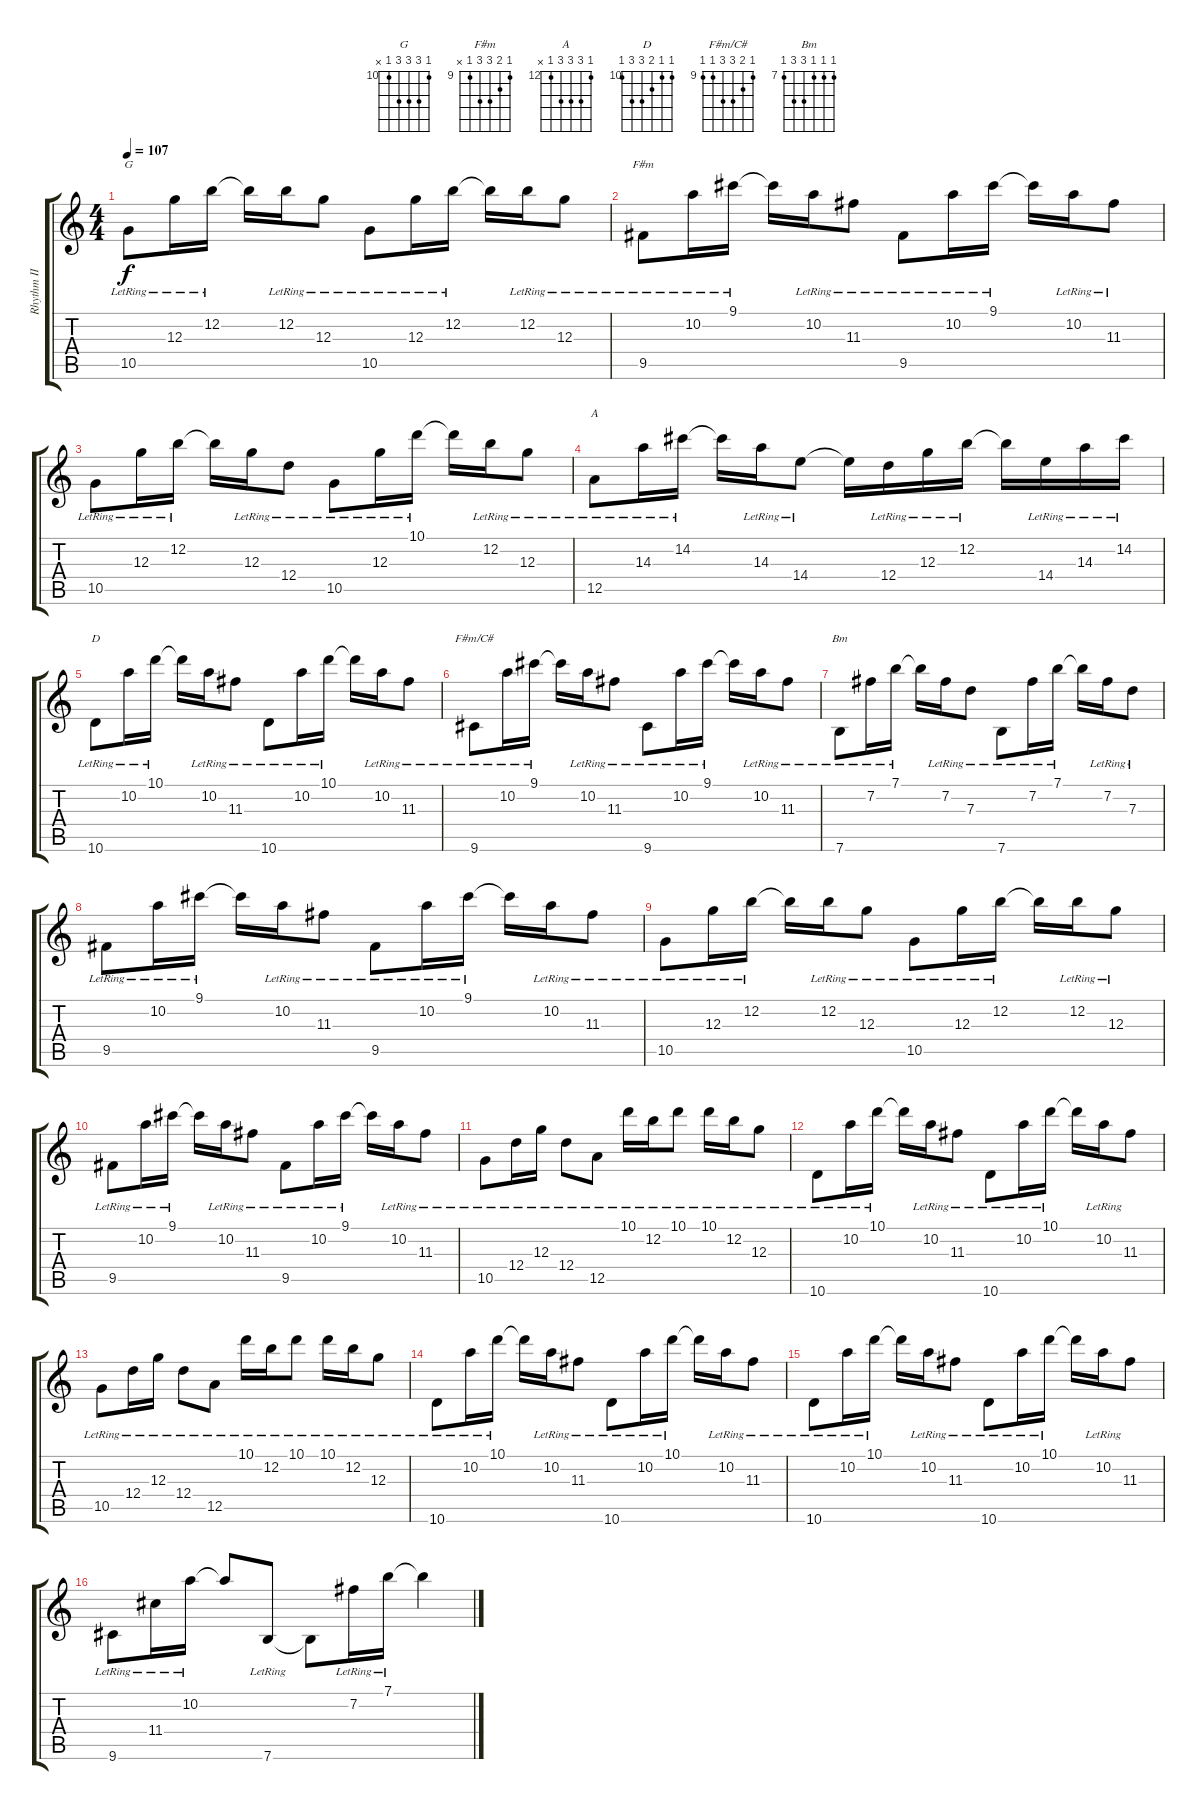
\track ("Rhythm II" "Rhythm II") {instrument acousticguitarsteel}
\staff {score tabs}
\tuning (E4 B3 G3 D3 A2 E2) {hide}
\chord ("G" 10 12 12 12 10 x) {firstfret 10}
\chord ("F#m" 9 10 11 11 9 x) {firstfret 9}
\chord ("A" 12 14 14 14 12 x) {firstfret 12}
\chord ("D" 10 10 11 12 12 10) {firstfret 10}
\chord ("F#m/C#" 9 10 11 11 9 9) {firstfret 9}
\chord ("Bm" 7 7 7 9 9 7) {firstfret 7}
\ts (4 4)
\tempo 107
\clef g2
\ks c
10.5{lr}.8{ch "G" dy f} 12.3{lr}.16 12.2{lr}.16 12.2{t}.16 12.2{lr}.16 12.3{lr}.8 10.5{lr}.8 12.3{lr}.16 12.2{lr}.16 12.2{t}.16 12.2{lr}.16 12.3{lr}.8 |
9.5{lr}.8{ch "F#m"} 10.2{lr}.16 9.1{lr}.16 9.1{t}.16 10.2{lr}.16 11.3{lr}.8 9.5{lr}.8 10.2{lr}.16 9.1{lr}.16 9.1{t}.16 10.2{lr}.16 11.3{lr}.8 |
10.5{lr}.8 12.3{lr}.16 12.2{lr}.16 12.2{t}.16 12.3{lr}.16 12.4{lr}.8 10.5{lr}.8 12.3{lr}.16 10.1{lr}.16 10.1{t}.16 12.2{lr}.16 12.3{lr}.8 |
12.5{lr}.8{ch "A"} 14.3{lr}.16 14.2{lr}.16 14.2{t}.16 14.3{lr}.16 14.4{lr}.8 14.4{t}.16 12.4{lr}.16 12.3{lr}.16 12.2{lr}.16 12.2{t}.16 14.4{lr}.16 14.3{lr}.16 14.2{lr}.16 |
10.6{lr}.8{ch "D"} 10.2{lr}.16 10.1{lr}.16 10.1{t}.16 10.2{lr}.16 11.3{lr}.8 10.6{lr}.8 10.2{lr}.16 10.1{lr}.16 10.1{t}.16 10.2{lr}.16 11.3{lr}.8 |
9.6{lr}.8{ch "F#m/C#"} 10.2{lr}.16 9.1{lr}.16 9.1{t}.16 10.2{lr}.16 11.3{lr}.8 9.6{lr}.8 10.2{lr}.16 9.1{lr}.16 9.1{t}.16 10.2{lr}.16 11.3{lr}.8 |
7.6{lr}.8{ch "Bm"} 7.2{lr}.16 7.1{lr}.16 7.1{t}.16 7.2{lr}.16 7.3{lr}.8 7.6{lr}.8 7.2{lr}.16 7.1{lr}.16 7.1{t}.16 7.2{lr}.16 7.3{lr}.8 |
9.5{lr}.8 10.2{lr}.16 9.1{lr}.16 9.1{t}.16 10.2{lr}.16 11.3{lr}.8 9.5{lr}.8 10.2{lr}.16 9.1{lr}.16 9.1{t}.16 10.2{lr}.16 11.3{lr}.8 |
10.5{lr}.8 12.3{lr}.16 12.2{lr}.16 12.2{t}.16 12.2{lr}.16 12.3{lr}.8 10.5{lr}.8 12.3{lr}.16 12.2{lr}.16 12.2{t}.16 12.2{lr}.16 12.3{lr}.8 |
9.5{lr}.8 10.2{lr}.16 9.1{lr}.16 9.1{t}.16 10.2{lr}.16 11.3{lr}.8 9.5{lr}.8 10.2{lr}.16 9.1{lr}.16 9.1{t}.16 10.2{lr}.16 11.3{lr}.8 |
10.5{lr}.8 12.4{lr}.16 12.3{lr}.16 12.4{lr}.8 12.5{lr}.8 10.1{lr}.16 12.2{lr}.16 10.1{lr}.8 10.1{lr}.16 12.2{lr}.16 12.3{lr}.8 |
10.6{lr}.8 10.2{lr}.16 10.1{lr}.16 10.1{t}.16 10.2{lr}.16 11.3{lr}.8 10.6{lr}.8 10.2{lr}.16 10.1{lr}.16 10.1{t}.16 10.2{lr}.16 11.3{lr}.8 |
10.5{lr}.8 12.4{lr}.16 12.3{lr}.16 12.4{lr}.8 12.5{lr}.8 10.1{lr}.16 12.2{lr}.16 10.1{lr}.8 10.1{lr}.16 12.2{lr}.16 12.3{lr}.8 |
10.6{lr}.8 10.2{lr}.16 10.1{lr}.16 10.1{t}.16 10.2{lr}.16 11.3{lr}.8 10.6{lr}.8 10.2{lr}.16 10.1{lr}.16 10.1{t}.16 10.2{lr}.16 11.3{lr}.8 |
10.6{lr}.8 10.2{lr}.16 10.1{lr}.16 10.1{t}.16 10.2{lr}.16 11.3{lr}.8 10.6{lr}.8 10.2{lr}.16 10.1{lr}.16 10.1{t}.16 10.2{lr}.16 11.3{lr}.8 |
9.6{lr}.8 11.4{lr}.16 10.2{lr}.16 10.2{t}.8 7.6{lr}.8 7.6{t}.8 7.2{lr}.16 7.1{lr}.16 7.1{t}.4
